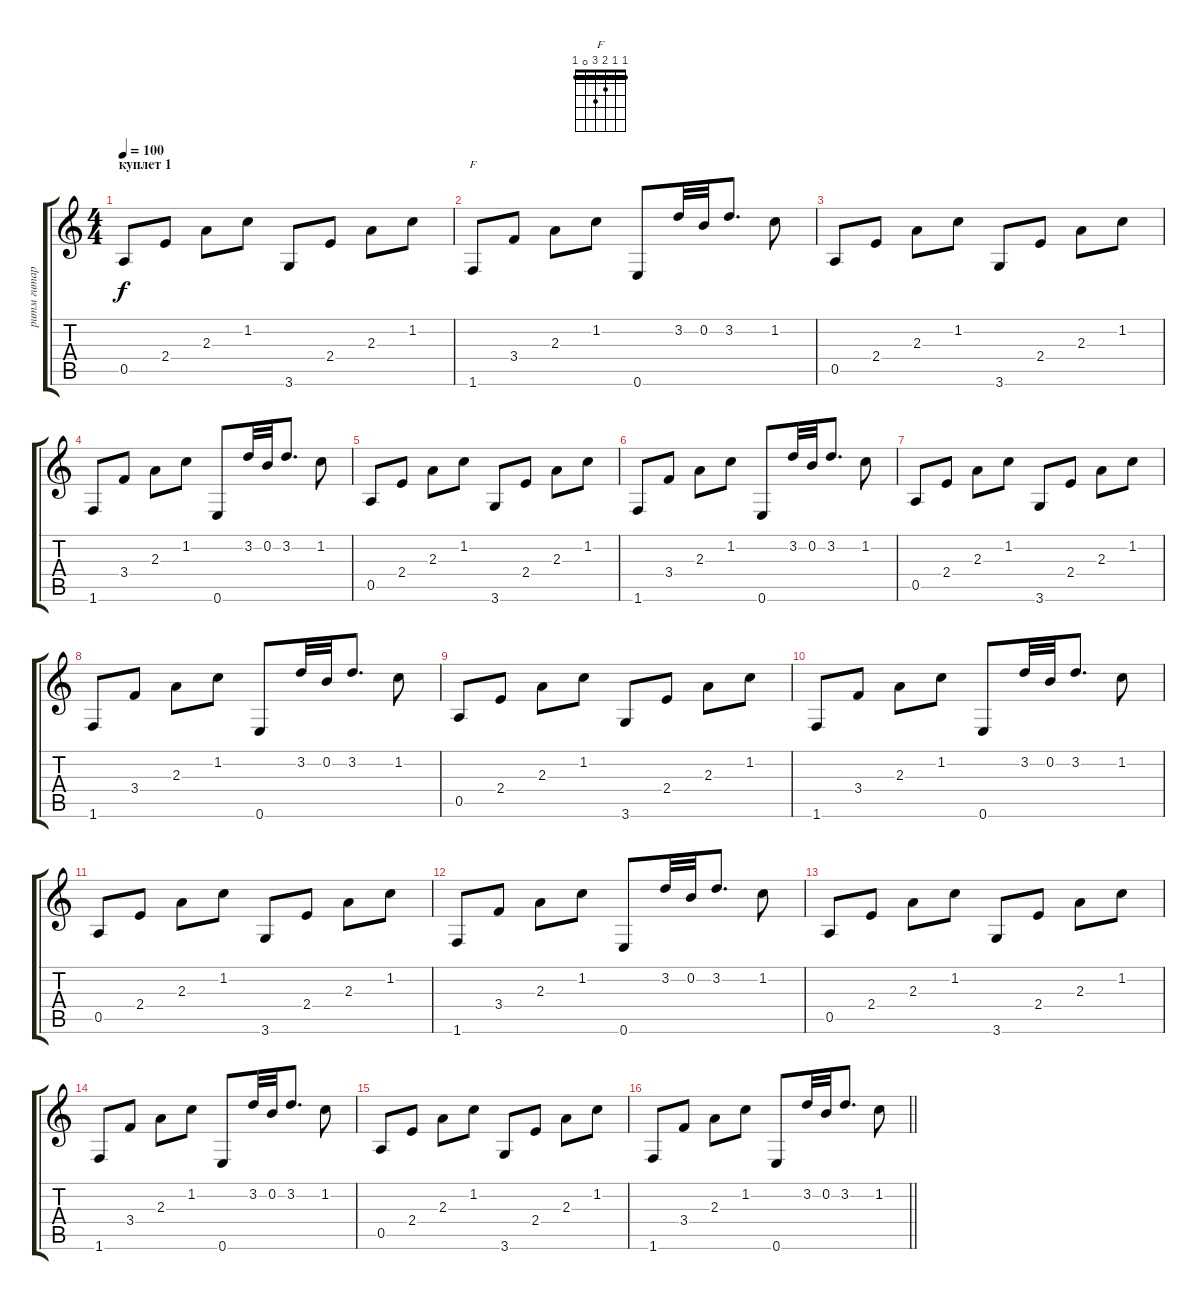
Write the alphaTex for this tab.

\track ("ритм гитара" "ритм гитар") {instrument acousticguitarsteel}
\staff {score tabs}
\tuning (E4 B3 G3 D3 A2 E2) {hide}
\chord ("F" 1 1 2 3 0 1) {barre 1}
\ts (4 4)
\section ("" "куплет 1")
\tempo 100
\clef g2
\ks c
0.5.8{dy f} 2.4.8 2.3.8 1.2.8 3.6.8 2.4.8 2.3.8 1.2.8 |
1.6.8{ch "F"} 3.4.8 2.3.8 1.2.8 0.6.8 3.2.32 0.2.32 3.2.8{d} 1.2.8 |
0.5.8 2.4.8 2.3.8 1.2.8 3.6.8 2.4.8 2.3.8 1.2.8 |
1.6.8 3.4.8 2.3.8 1.2.8 0.6.8 3.2.32 0.2.32 3.2.8{d} 1.2.8 |
0.5.8 2.4.8 2.3.8 1.2.8 3.6.8 2.4.8 2.3.8 1.2.8 |
1.6.8 3.4.8 2.3.8 1.2.8 0.6.8 3.2.32 0.2.32 3.2.8{d} 1.2.8 |
0.5.8 2.4.8 2.3.8 1.2.8 3.6.8 2.4.8 2.3.8 1.2.8 |
1.6.8 3.4.8 2.3.8 1.2.8 0.6.8 3.2.32 0.2.32 3.2.8{d} 1.2.8 |
0.5.8 2.4.8 2.3.8 1.2.8 3.6.8 2.4.8 2.3.8 1.2.8 |
1.6.8 3.4.8 2.3.8 1.2.8 0.6.8 3.2.32 0.2.32 3.2.8{d} 1.2.8 |
0.5.8 2.4.8 2.3.8 1.2.8 3.6.8 2.4.8 2.3.8 1.2.8 |
1.6.8 3.4.8 2.3.8 1.2.8 0.6.8 3.2.32 0.2.32 3.2.8{d} 1.2.8 |
0.5.8 2.4.8 2.3.8 1.2.8 3.6.8 2.4.8 2.3.8 1.2.8 |
1.6.8 3.4.8 2.3.8 1.2.8 0.6.8 3.2.32 0.2.32 3.2.8{d} 1.2.8 |
0.5.8 2.4.8 2.3.8 1.2.8 3.6.8 2.4.8 2.3.8 1.2.8 |
\barLineRight lightlight
1.6.8 3.4.8 2.3.8 1.2.8 0.6.8 3.2.32 0.2.32 3.2.8{d} 1.2.8
